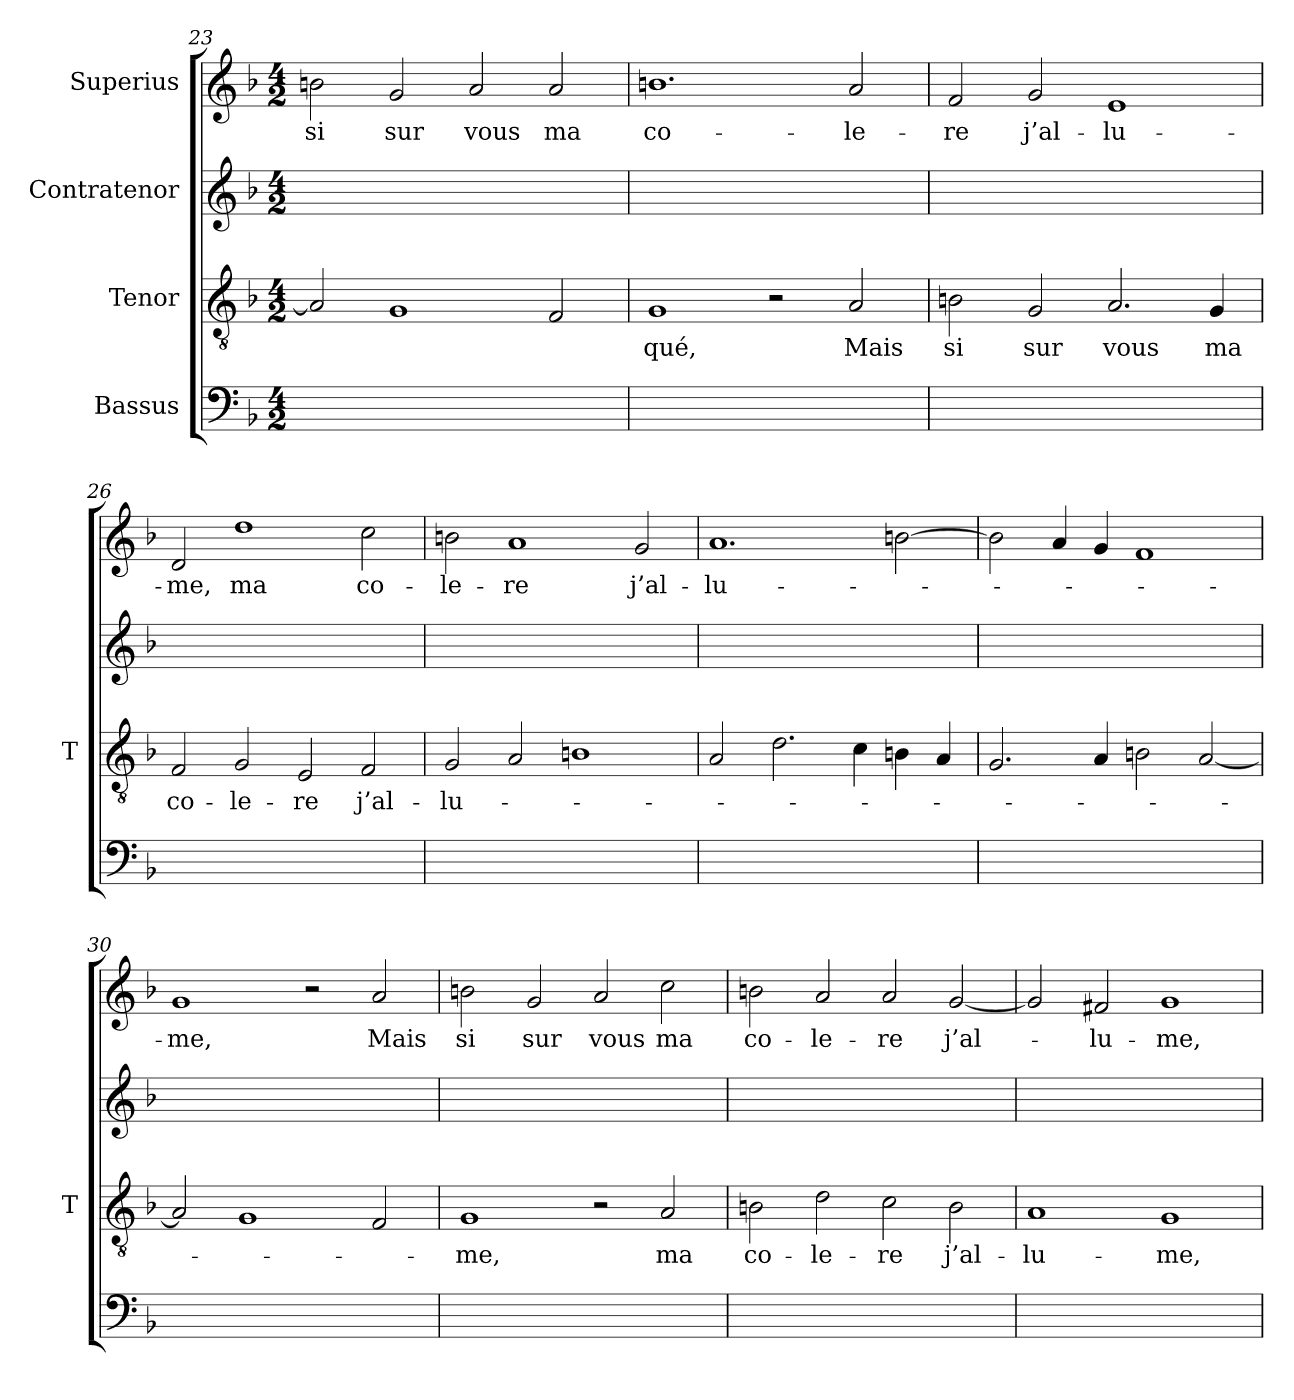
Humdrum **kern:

**kern	**kern	**text	**kern	**kern	**text
*part4	*part3	*part3	*part2	*part1	*part1
*staff4	*staff3	*staff3	*staff2	*staff1	*staff1
*I"Bassus	*I"Tenor	*	*I"Contratenor	*I"Superius	*
*	*I'T	*	*	*	*
*clefF4	*clefGv2	*	*clefG2	*clefG2	*
*k[b-]	*k[b-]	*	*k[b-]	*k[b-]	*
*M4/2	*M4/2	*	*M4/2	*M4/2	*
=23	=23	=23	=23	=23	=23
0ryy	2A]	.	0ryy	2b	-si
.	1G	.	.	2g	-sur
.	.	.	.	2a	-vous
.	2F	.	.	2a	-ma
=24	=24	=24	=24	=24	=24
0ryy	1G	-qué,	0ryy	1.b	co-
.	2r	.	.	.	.
.	2A	-Mais	.	2a	le-
=25	=25	=25	=25	=25	=25
0ryy	2B	-si	0ryy	2f	-re
.	2G	-sur	.	2g	j’al-
.	2.A	-vous	.	1e	lu-
.	4G	-ma	.	.	.
=26	=26	=26	=26	=26	=26
0ryy	2F	co-	0ryy	2d	-me,
.	2G	le-	.	1dd	-ma
.	2E	-re	.	.	.
.	2F	j’al-	.	2cc	co-
=27	=27	=27	=27	=27	=27
0ryy	2G	lu-	0ryy	2b	le-
.	2A	.	.	1a	-re
.	1B	.	.	.	.
.	.	.	.	2g	j’al-
=28	=28	=28	=28	=28	=28
0ryy	2A	.	0ryy	1.a	lu-
.	2.d	.	.	.	.
.	4c	.	.	.	.
.	4B	.	.	[2b	.
.	4A	.	.	.	.
=29	=29	=29	=29	=29	=29
0ryy	2.G	.	0ryy	2b]	.
.	.	.	.	4a	.
.	4A	.	.	4g	.
.	2B	.	.	1f	.
.	[2A	.	.	.	.
=30	=30	=30	=30	=30	=30
0ryy	2A]	.	0ryy	1g	-me,
.	1G	.	.	.	.
.	.	.	.	2r	.
.	2F	.	.	2a	-Mais
=31	=31	=31	=31	=31	=31
0ryy	1G	-me,	0ryy	2b	-si
.	.	.	.	2g	-sur
.	2r	.	.	2a	-vous
.	2A	-ma	.	2cc	-ma
=32	=32	=32	=32	=32	=32
0ryy	2B	co-	0ryy	2b	co-
.	2d	le-	.	2a	le-
.	2c	-re	.	2a	-re
.	2B	j’al-	.	[2g	j’al-
=33	=33	=33	=33	=33	=33
0ryy	1A	lu-	0ryy	2g]	.
.	.	.	.	2f#X	lu-
.	1G	-me,	.	1g	-me,
=	=	=	=	=	=
*-	*-	*-	*-	*-	*-
